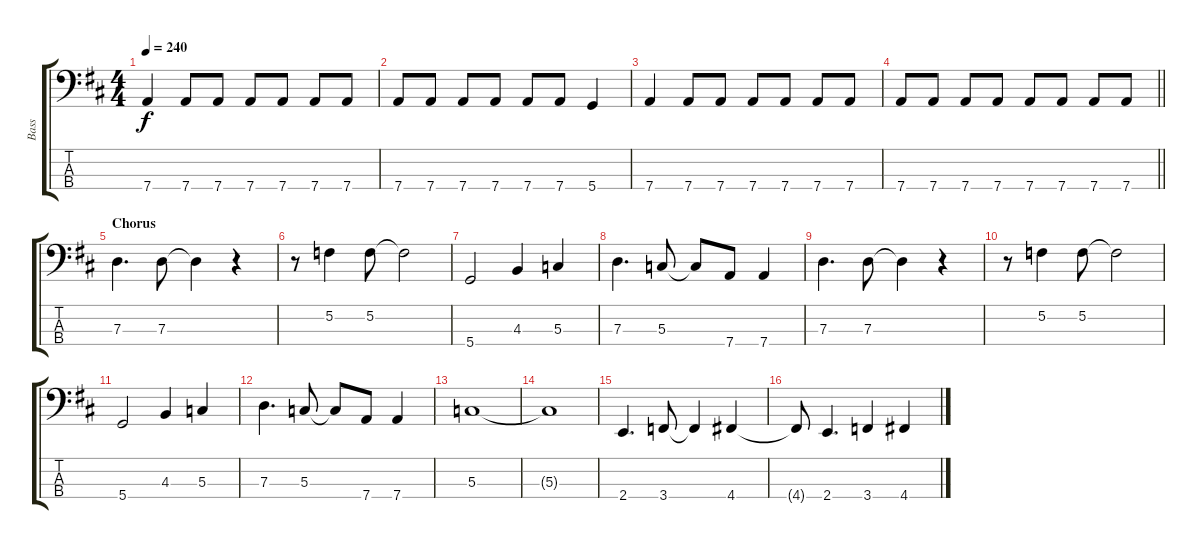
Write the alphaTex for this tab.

\track ("Bass" "Bass") {instrument electricbassfinger}
\staff {score tabs}
\tuning (F2 C2 G1 D1) {hide}
\ts (4 4)
\tempo 240
\clef f4
\ks d
7.4.4{dy f} 7.4.8 7.4.8 7.4.8 7.4.8 7.4.8 7.4.8 |
7.4.8 7.4.8 7.4.8 7.4.8 7.4.8 7.4.8 5.4.4 |
7.4.4 7.4.8 7.4.8 7.4.8 7.4.8 7.4.8 7.4.8 |
\barLineRight lightlight
7.4.8 7.4.8 7.4.8 7.4.8 7.4.8 7.4.8 7.4.8 7.4.8 |
\section ("" "Chorus")
7.3.4{d} 7.3.8 7.3{t}.4 r.4 |
r.8 5.2.4 5.2.8 5.2{t}.2 |
5.4.2 4.3.4 5.3.4 |
7.3.4{d} 5.3.8 5.3{t}.8 7.4.8 7.4.4 |
7.3.4{d} 7.3.8 7.3{t}.4 r.4 |
r.8 5.2.4 5.2.8 5.2{t}.2 |
5.4.2 4.3.4 5.3.4 |
7.3.4{d} 5.3.8 5.3{t}.8 7.4.8 7.4.4 |
5.3.1 |
5.3{t}.1 |
2.4.4{d} 3.4.8 3.4{t}.4 4.4.4 |
4.4{t}.8 2.4.4{d} 3.4.4 4.4.4
